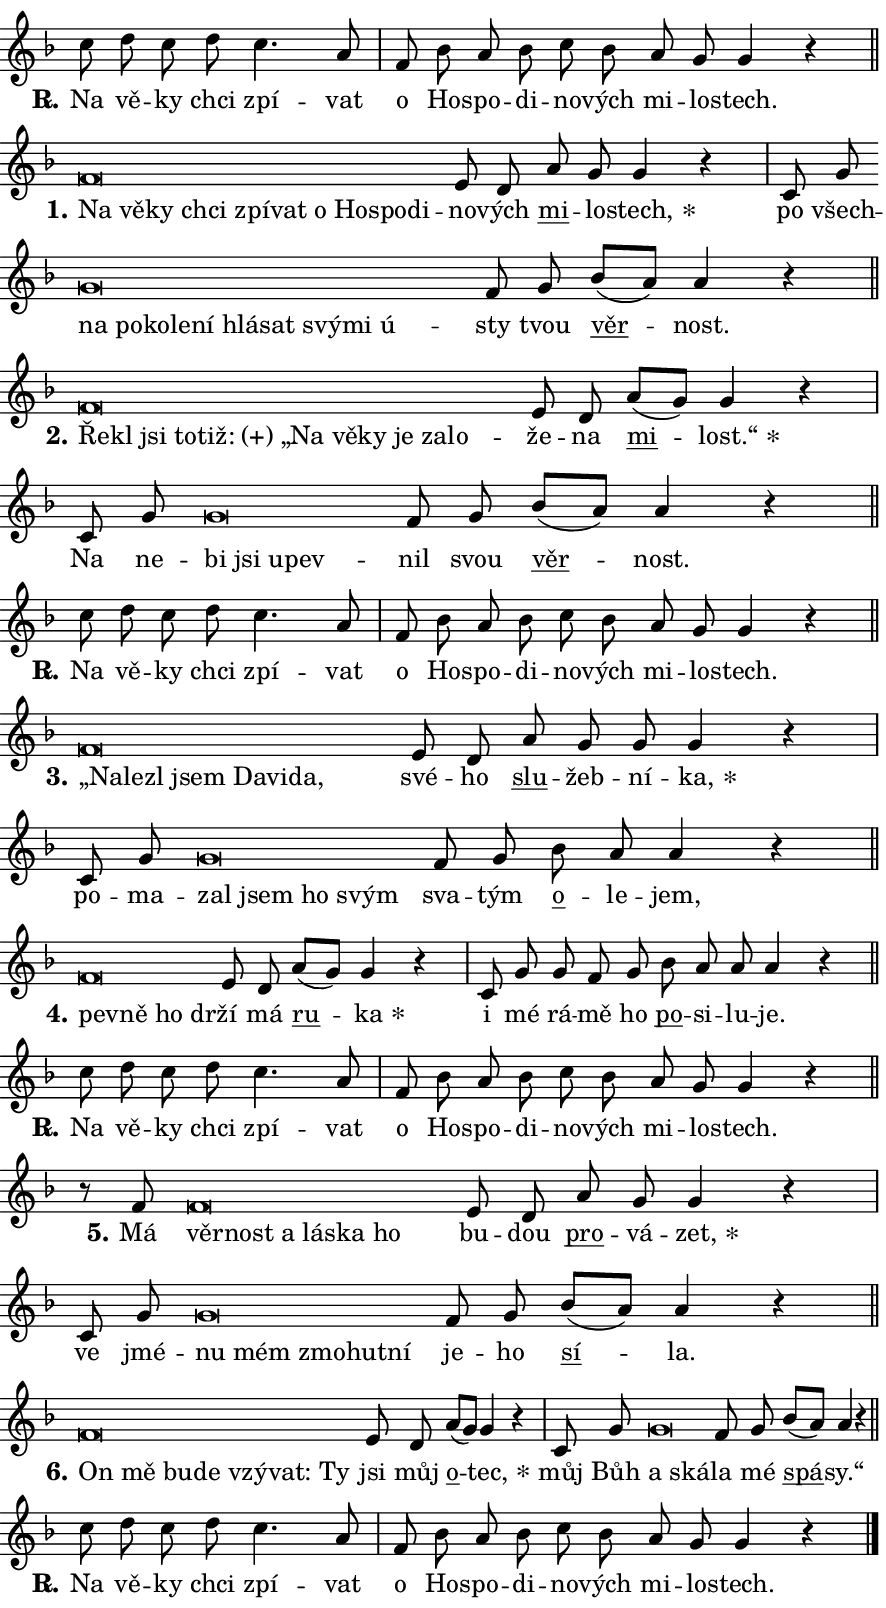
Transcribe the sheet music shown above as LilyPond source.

\version "2.24.0"
\header { tagline = "" }
\paper {
  indent = 0\cm
  top-margin = 0\cm
  right-margin = 0.13\cm % to fit lyric hyphens
  bottom-margin = 0\cm
  left-margin = 0\cm
  paper-width = 15\cm
  page-breaking = #ly:one-page-breaking
  system-system-spacing.basic-distance = #11
  score-system-spacing.basic-distance = #11
  ragged-last = ##f
}


%% Author: Thomas Morley
%% https://lists.gnu.org/archive/html/lilypond-user/2020-05/msg00002.html
#(define (line-position grob)
"Returns position of @var[grob} in current system:
   @code{'start}, if at first time-step
   @code{'end}, if at last time-step
   @code{'middle} otherwise
"
  (let* ((col (ly:item-get-column grob))
         (ln (ly:grob-object col 'left-neighbor))
         (rn (ly:grob-object col 'right-neighbor))
         (col-to-check-left (if (ly:grob? ln) ln col))
         (col-to-check-right (if (ly:grob? rn) rn col))
         (break-dir-left
           (and
             (ly:grob-property col-to-check-left 'non-musical #f)
             (ly:item-break-dir col-to-check-left)))
         (break-dir-right
           (and
             (ly:grob-property col-to-check-right 'non-musical #f)
             (ly:item-break-dir col-to-check-right))))
        (cond ((eqv? 1 break-dir-left) 'start)
              ((eqv? -1 break-dir-right) 'end)
              (else 'middle))))

#(define (tranparent-at-line-position vctor)
  (lambda (grob)
  "Relying on @code{line-position} select the relevant enry from @var{vctor}.
Used to determine transparency,"
    (case (line-position grob)
      ((end) (not (vector-ref vctor 0)))
      ((middle) (not (vector-ref vctor 1)))
      ((start) (not (vector-ref vctor 2))))))

noteHeadBreakVisibility =
#(define-music-function (break-visibility)(vector?)
"Makes @code{NoteHead}s transparent relying on @var{break-visibility}"
#{
  \override NoteHead.transparent =
    #(tranparent-at-line-position break-visibility)
#})

#(define delete-ledgers-for-transparent-note-heads
  (lambda (grob)
    "Reads whether a @code{NoteHead} is transparent.
If so this @code{NoteHead} is removed from @code{'note-heads} from
@var{grob}, which is supposed to be @code{LedgerLineSpanner}.
As a result ledgers are not printed for this @code{NoteHead}"
    (let* ((nhds-array (ly:grob-object grob 'note-heads))
           (nhds-list
             (if (ly:grob-array? nhds-array)
                 (ly:grob-array->list nhds-array)
                 '()))
           ;; Relies on the transparent-property being done before
           ;; Staff.LedgerLineSpanner.after-line-breaking is executed.
           ;; This is fragile ...
           (to-keep
             (remove
               (lambda (nhd)
                 (ly:grob-property nhd 'transparent #f))
               nhds-list)))
      ;; TODO find a better method to iterate over grob-arrays, similiar
      ;; to filter/remove etc for lists
      ;; For now rebuilt from scratch
      (set! (ly:grob-object grob 'note-heads)  '())
      (for-each
        (lambda (nhd)
          (ly:pointer-group-interface::add-grob grob 'note-heads nhd))
        to-keep))))

squashNotes = {
  \override NoteHead.X-extent = #'(-0.2 . 0.2)
  \override NoteHead.Y-extent = #'(-0.75 . 0)
  \override NoteHead.stencil =
    #(lambda (grob)
       (let ((pos (ly:grob-property grob 'staff-position)))
         (begin
           (if (< pos -7) (display "ERROR: Lower brevis then expected\n") (display ""))
           (if (<= pos -6) ly:text-interface::print ly:note-head::print))))
}
unSquashNotes = {
  \revert NoteHead.X-extent
  \revert NoteHead.Y-extent
  \revert NoteHead.stencil
}

hideNotes = \noteHeadBreakVisibility #begin-of-line-visible
unHideNotes = \noteHeadBreakVisibility #all-visible

% work-around for resetting accidentals
% https://lilypond.org/doc/v2.23/Documentation/notation/displaying-rhythms#unmetered-music
cadenzaMeasure = {
  \cadenzaOff
  \partial 1024 s1024
  \cadenzaOn
}

#(define-markup-command (accent layout props text) (markup?)
  "Underline accented syllable"
  (interpret-markup layout props
    #{\markup \override #'(offset . 4.3) \underline { #text }#}))

responsum = \markup \concat {
  "R" \hspace #-1.05 \path #0.1 #'((moveto 0 0.07) (lineto 0.9 0.8)) \hspace #0.05 "."
}

spaceSize = #0.6828661417322834 % exact space size for TeX Gyre Schola

\layout {
  \context {
    \Staff
    \remove "Time_signature_engraver"
    \override LedgerLineSpanner.after-line-breaking = #delete-ledgers-for-transparent-note-heads
  }
  \context {
    \Lyrics {
      \override LyricSpace.minimum-distance = \spaceSize
      \override LyricText.font-name = #"TeX Gyre Schola"
      \override LyricText.font-size = 1
      \override StanzaNumber.font-name = #"TeX Gyre Schola Bold"
      \override StanzaNumber.font-size = 1
    }
  }
  \context {
    \Score 
    \override NoteHead.text =
      #(lambda (grob) 
        (let ((pos (ly:grob-property grob 'staff-position)))
          #{\markup {
            \combine
              \halign #-0.55 \raise #(if (= pos -6) 0 0.5) \override #'(thickness . 2) \draw-line #'(3.2 . 0)
              \musicglyph "noteheads.sM1"
          }#}))
  }
}

% magnetic-lyrics.ily
%
%   written by
%     Jean Abou Samra <jean@abou-samra.fr>
%     Werner Lemberg <wl@gnu.org>
%
%   adapted by
%     Jiri Hon <jiri.hon@gmail.com>
%
% Version 2022-Apr-15

% https://www.mail-archive.com/lilypond-user@gnu.org/msg149350.html

#(define (Left_hyphen_pointer_engraver context)
   "Collect syllable-hyphen-syllable occurrences in lyrics and store
them in properties.  This engraver only looks to the left.  For
example, if the lyrics input is @code{foo -- bar}, it does the
following.

@itemize @bullet
@item
Set the @code{text} property of the @code{LyricHyphen} grob between
@q{foo} and @q{bar} to @code{foo}.

@item
Set the @code{left-hyphen} property of the @code{LyricText} grob with
text @q{foo} to the @code{LyricHyphen} grob between @q{foo} and
@q{bar}.
@end itemize

Use this auxiliary engraver in combination with the
@code{lyric-@/text::@/apply-@/magnetic-@/offset!} hook."
   (let ((hyphen #f)
         (text #f))
     (make-engraver
      (acknowledgers
       ((lyric-syllable-interface engraver grob source-engraver)
        (set! text grob)))
      (end-acknowledgers
       ((lyric-hyphen-interface engraver grob source-engraver)
        ;(when (not (grob::has-interface grob 'lyric-space-interface))
          (set! hyphen grob)));)
      ((stop-translation-timestep engraver)
       (when (and text hyphen)
         (ly:grob-set-object! text 'left-hyphen hyphen))
       (set! text #f)
       (set! hyphen #f)))))

#(define (lyric-text::apply-magnetic-offset! grob)
   "If the space between two syllables is less than the value in
property @code{LyricText@/.details@/.squash-threshold}, move the right
syllable to the left so that it gets concatenated with the left
syllable.

Use this function as a hook for
@code{LyricText@/.after-@/line-@/breaking} if the
@code{Left_@/hyphen_@/pointer_@/engraver} is active."
   (let ((hyphen (ly:grob-object grob 'left-hyphen #f)))
     (when hyphen
       (let ((left-text (ly:spanner-bound hyphen LEFT)))
         (when (grob::has-interface left-text 'lyric-syllable-interface)
           (let* ((common (ly:grob-common-refpoint grob left-text X))
                  (this-x-ext (ly:grob-extent grob common X))
                  (left-x-ext
                   (begin
                     ;; Trigger magnetism for left-text.
                     (ly:grob-property left-text 'after-line-breaking)
                     (ly:grob-extent left-text common X)))
                  ;; `delta` is the gap width between two syllables.
                  (delta (- (interval-start this-x-ext)
                            (interval-end left-x-ext)))
                  (details (ly:grob-property grob 'details))
                  (threshold (assoc-get 'squash-threshold details 0.2)))
             (when (< delta threshold)
               (let* (;; We have to manipulate the input text so that
                      ;; ligatures crossing syllable boundaries are not
                      ;; disabled.  For languages based on the Latin
                      ;; script this is essentially a beautification.
                      ;; However, for non-Western scripts it can be a
                      ;; necessity.
                      (lt (ly:grob-property left-text 'text))
                      (rt (ly:grob-property grob 'text))
                      (is-space (grob::has-interface hyphen 'lyric-space-interface))
                      (space (if is-space " " ""))
                      (extra-delta (if is-space spaceSize 0))
                      ;; Append new syllable.
                      (ltrt-space (if (and (string? lt) (string? rt))
                                (string-append lt space rt)
                                (make-concat-markup (list lt space rt))))
                      ;; Right-align `ltrt` to the right side.
                      (ltrt-space-markup (grob-interpret-markup
                               grob
                               (make-translate-markup
                                (cons (interval-length this-x-ext) 0)
                                (make-right-align-markup ltrt-space)))))
                 (begin
                   ;; Don't print `left-text`.
                   (ly:grob-set-property! left-text 'stencil #f)
                   ;; Set text and stencil (which holds all collected
                   ;; syllables so far) and shift it to the left.
                   (ly:grob-set-property! grob 'text ltrt-space)
                   (ly:grob-set-property! grob 'stencil ltrt-space-markup)
                   (ly:grob-translate-axis! grob (- (- delta extra-delta)) X))))))))))


#(define (lyric-hyphen::displace-bounds-first grob)
   ;; Make very sure this callback isn't triggered too early.
   (let ((left (ly:spanner-bound grob LEFT))
         (right (ly:spanner-bound grob RIGHT)))
     (ly:grob-property left 'after-line-breaking)
     (ly:grob-property right 'after-line-breaking)
     (ly:lyric-hyphen::print grob)))

squashThreshold = #0.4

\layout {
  \context {
    \Lyrics
    \consists #Left_hyphen_pointer_engraver
    \override LyricText.after-line-breaking =
      #lyric-text::apply-magnetic-offset!
    \override LyricHyphen.stencil = #lyric-hyphen::displace-bounds-first
    \override LyricText.details.squash-threshold = \squashThreshold
    \override LyricHyphen.minimum-distance = 0
    \override LyricHyphen.minimum-length = \squashThreshold
  }
}

squashText = \override LyricText.details.squash-threshold = 9999
unSquashText = \override LyricText.details.squash-threshold = \squashThreshold

leftText = \override LyricText.self-alignment-X = #LEFT
unLeftText = \revert LyricText.self-alignment-X

starOffset = #(lambda (grob) 
                (let ((x_offset (ly:self-alignment-interface::aligned-on-x-parent grob)))
                  (if (= x_offset 0) 0 (+ x_offset 1.2))))

star = #(define-music-function (syllable)(string?)
"Append star separator at the end of a syllable"
#{
  \once \override LyricText.X-offset = #starOffset
  \lyricmode { \markup {
    #syllable
    \override #'((font-name . "TeX Gyre Schola Bold")) \hspace #0.2 \lower #0.65 \larger "*"
  } }
#})

starAccent = #(define-music-function (syllable)(string?)
"Append star separator at the end of a syllable and make accent"
#{
  \once \override LyricText.X-offset = #starOffset
  \lyricmode { \markup {
    \accent #syllable
    \override #'((font-name . "TeX Gyre Schola Bold")) \hspace #0.2 \lower #0.65 \larger "*"
  } }
#})

breath = #(define-music-function (syllable)(string?)
"Append breathing indicator at the end of a syllable"
#{
  \lyricmode { \markup { #syllable "+" } }
#})

optionalBreath = #(define-music-function (syllable)(string?)
"Append optional breathing indicator at the end of a syllable"
#{
  \lyricmode { \markup { #syllable "(+)" } }
#})


\score {
    <<
        \new Voice = "melody" { \cadenzaOn \key f \major \relative { c''8 d c d c4. a8 \cadenzaMeasure \bar "|" f bes a bes \bar "" c bes \bar "" a g g4 r \cadenzaMeasure \bar "||" \break } }
        \new Lyrics \lyricsto "melody" { \lyricmode { \set stanza = \responsum
Na vě -- ky chci zpí -- vat o Ho -- spo -- di -- no -- vých mi -- lo -- stech. } }
    >>
    \layout {}
}

\score {
    <<
        \new Voice = "melody" { \cadenzaOn \key f \major \relative { \squashNotes f'\breve*1/16 \hideNotes \breve*1/16 \bar "" \breve*1/16 \bar "" \breve*1/16 \bar "" \breve*1/16 \bar "" \breve*1/16 \bar "" \breve*1/16 \bar "" \breve*1/16 \bar "" \breve*1/16 \breve*1/16 \bar "" \unHideNotes \unSquashNotes e8 d \bar "" a' g g4 r \cadenzaMeasure \bar "|" c,8 g' \bar "" \squashNotes g\breve*1/16 \hideNotes \breve*1/16 \bar "" \breve*1/16 \bar "" \breve*1/16 \bar "" \breve*1/16 \bar "" \breve*1/16 \bar "" \breve*1/16 \bar "" \breve*1/16 \bar "" \breve*1/16 \breve*1/16 \bar "" \unHideNotes \unSquashNotes f8 g \bar "" bes[( a)] a4 r \cadenzaMeasure \bar "||" \break } }
        \new Lyrics \lyricsto "melody" { \lyricmode { \set stanza = "1."
\leftText Na \squashText vě -- ky chci zpí -- vat o Ho -- spo -- di -- \unLeftText \unSquashText no -- vých \markup \accent mi -- lo -- \star stech, po všech -- \leftText na \squashText po -- ko -- le -- ní hlá -- sat svý -- mi ú -- \unLeftText \unSquashText sty tvou \markup \accent věr -- nost. } }
    >>
    \layout {}
}

\score {
    <<
        \new Voice = "melody" { \cadenzaOn \key f \major \relative { \squashNotes f'\breve*1/16 \hideNotes \breve*1/16 \bar "" \breve*1/16 \bar "" \breve*1/16 \bar "" \breve*1/16 \bar "" \breve*1/16 \bar "" \breve*1/16 \bar "" \breve*1/16 \bar "" \breve*1/16 \bar "" \breve*1/16 \breve*1/16 \bar "" \unHideNotes \unSquashNotes e8 d \bar "" a'[( g)] g4 r \cadenzaMeasure \bar "|" c,8 g' \bar "" \squashNotes g\breve*1/16 \hideNotes \breve*1/16 \bar "" \breve*1/16 \breve*1/16 \bar "" \unHideNotes \unSquashNotes f8 g \bar "" bes[( a)] a4 r \cadenzaMeasure \bar "||" \break } }
        \new Lyrics \lyricsto "melody" { \lyricmode { \set stanza = "2."
\leftText Ře -- \squashText kl jsi to -- \optionalBreath tiž: „Na vě -- ky je za -- lo -- \unLeftText \unSquashText že -- na \markup \accent mi -- \star lost.“ Na ne -- \leftText bi \squashText jsi u -- pev -- \unLeftText \unSquashText nil svou \markup \accent věr -- nost. } }
    >>
    \layout {}
}

\score {
    <<
        \new Voice = "melody" { \cadenzaOn \key f \major \relative { c''8 d c d c4. a8 \cadenzaMeasure \bar "|" f bes a bes \bar "" c bes \bar "" a g g4 r \cadenzaMeasure \bar "||" \break } }
        \new Lyrics \lyricsto "melody" { \lyricmode { \set stanza = \responsum
Na vě -- ky chci zpí -- vat o Ho -- spo -- di -- no -- vých mi -- lo -- stech. } }
    >>
    \layout {}
}

\score {
    <<
        \new Voice = "melody" { \cadenzaOn \key f \major \relative { \squashNotes f'\breve*1/16 \hideNotes \breve*1/16 \bar "" \breve*1/16 \bar "" \breve*1/16 \bar "" \breve*1/16 \bar "" \breve*1/16 \breve*1/16 \bar "" \unHideNotes \unSquashNotes e8 d \bar "" a' g g g4 r \cadenzaMeasure \bar "|" c,8 g' \bar "" \squashNotes g\breve*1/16 \hideNotes \breve*1/16 \bar "" \breve*1/16 \breve*1/16 \bar "" \unHideNotes \unSquashNotes f8 g \bar "" bes a a4 r \cadenzaMeasure \bar "||" \break } }
        \new Lyrics \lyricsto "melody" { \lyricmode { \set stanza = "3."
\leftText „Na -- \squashText le -- zl jsem Da -- vi -- da, \unLeftText \unSquashText své -- ho \markup \accent slu -- žeb -- ní -- \star ka, po -- ma -- \leftText zal \squashText jsem ho svým \unLeftText \unSquashText sva -- tým \markup \accent o -- le -- jem, } }
    >>
    \layout {}
}

\score {
    <<
        \new Voice = "melody" { \cadenzaOn \key f \major \relative { \squashNotes f'\breve*1/16 \hideNotes \breve*1/16 \bar "" \breve*1/16 \breve*1/16 \bar "" \unHideNotes \unSquashNotes e8 d \bar "" a'[( g)] g4 r \cadenzaMeasure \bar "|" c,8 g' \bar "" g f8 g \bar "" bes a a a4 r \cadenzaMeasure \bar "||" \break } }
        \new Lyrics \lyricsto "melody" { \lyricmode { \set stanza = "4."
\leftText pev -- \squashText ně ho dr -- \unLeftText \unSquashText ží má \markup \accent ru -- \star ka i mé rá -- mě ho \markup \accent po -- si -- lu -- je. } }
    >>
    \layout {}
}

\score {
    <<
        \new Voice = "melody" { \cadenzaOn \key f \major \relative { c''8 d c d c4. a8 \cadenzaMeasure \bar "|" f bes a bes \bar "" c bes \bar "" a g g4 r \cadenzaMeasure \bar "||" \break } }
        \new Lyrics \lyricsto "melody" { \lyricmode { \set stanza = \responsum
Na vě -- ky chci zpí -- vat o Ho -- spo -- di -- no -- vých mi -- lo -- stech. } }
    >>
    \layout {}
}

\score {
    <<
        \new Voice = "melody" { \cadenzaOn \key f \major \relative { r8 f'8 \squashNotes f\breve*1/16 \hideNotes \breve*1/16 \bar "" \breve*1/16 \bar "" \breve*1/16 \bar "" \breve*1/16 \breve*1/16 \bar "" \unHideNotes \unSquashNotes e8 d \bar "" a' g g4 r \cadenzaMeasure \bar "|" c,8 g' \bar "" \squashNotes g\breve*1/16 \hideNotes \breve*1/16 \bar "" \breve*1/16 \bar "" \breve*1/16 \breve*1/16 \bar "" \unHideNotes \unSquashNotes f8 g \bar "" bes[( a)] a4 r \cadenzaMeasure \bar "||" \break } }
        \new Lyrics \lyricsto "melody" { \lyricmode { \set stanza = "5."
Má \leftText věr -- \squashText nost a lá -- ska ho \unLeftText \unSquashText bu -- dou \markup \accent pro -- vá -- \star zet, ve jmé -- \leftText nu \squashText mém zmo -- hut -- ní \unLeftText \unSquashText je -- ho \markup \accent sí -- la. } }
    >>
    \layout {}
}

\score {
    <<
        \new Voice = "melody" { \cadenzaOn \key f \major \relative { \squashNotes f'\breve*1/16 \hideNotes \breve*1/16 \bar "" \breve*1/16 \bar "" \breve*1/16 \bar "" \breve*1/16 \bar "" \breve*1/16 \breve*1/16 \bar "" \unHideNotes \unSquashNotes e8 d \bar "" a'[( g)] g4 r \cadenzaMeasure \bar "|" c,8 g' \bar "" \squashNotes g\breve*1/16 \hideNotes \breve*1/16 \bar "" \unHideNotes \unSquashNotes f8 g \bar "" bes[( a)] a4 r \cadenzaMeasure \bar "||" \break } }
        \new Lyrics \lyricsto "melody" { \lyricmode { \set stanza = "6."
\leftText On \squashText mě bu -- de vzý -- vat: Ty \unLeftText \unSquashText jsi můj \markup \accent o -- \star tec, můj Bůh \leftText a \squashText ská -- \unLeftText \unSquashText la mé \markup \accent spá -- sy.“ } }
    >>
    \layout {}
}

\score {
    <<
        \new Voice = "melody" { \cadenzaOn \key f \major \relative { c''8 d c d c4. a8 \cadenzaMeasure \bar "|" f bes a bes \bar "" c bes \bar "" a g g4 r \cadenzaMeasure \bar "||" \break } \bar "|." }
        \new Lyrics \lyricsto "melody" { \lyricmode { \set stanza = \responsum
Na vě -- ky chci zpí -- vat o Ho -- spo -- di -- no -- vých mi -- lo -- stech. } }
    >>
    \layout {}
}
